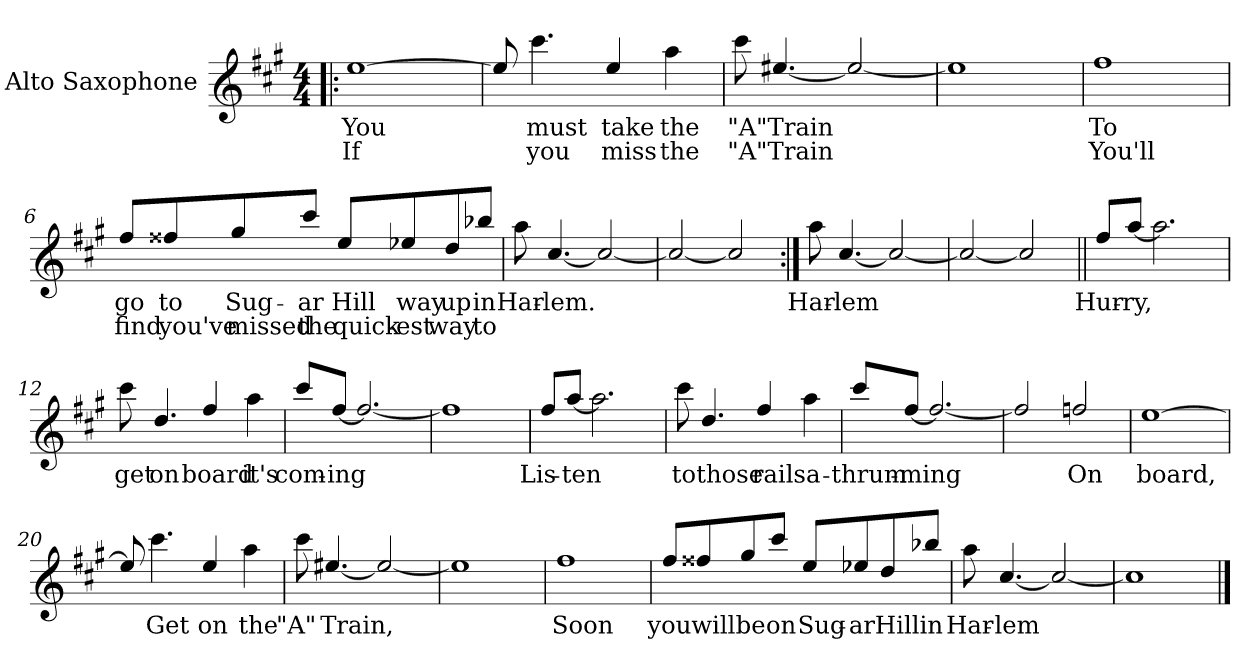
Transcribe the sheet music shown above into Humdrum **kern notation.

**kern	**text	**text
*part1	*part1	*part1
*staff1	*staff1	*staff1
*I"Alto Saxophone	*	*
*I'A Sax	*	*
*clefG2	*	*
*ITrd5c9	*	*
*k[]	*	*
*C:	*	*
*M4/4	*	*
=1!|:	=1!|:	=1!|:
[1g	-You	-If
=2	=2	=2
8g/]	.	.
4.ee\	-must	-you
4g/	-take	-miss
4cc\	-the	-the
=3	=3	=3
8ee\	-"A"	-"A"
[4.g#X/	-Train	-Train
2g#/_	.	.
=4	=4	=4
1g#]	.	.
!!LO:LB:g=z
=5	=5	=5
1a	-To	-You'll
=6	=6	=6
8a/L	-go	-find
8a#X/	-to	-you've
8b/	-Sug-	-missed
8ee/J	-ar	-the
8g/L	-Hill	-quick-
8g-X/	-way	-est
8f/	-up	-way
8dd-X/J	-in	-to
=7	=7	=7
8cc\	-Har-	.
[4.e/	-lem.	.
2e/_	.	.
=8	=8	=8
2e/_	.	.
2e/]	.	.
!!LO:LB:g=z
=9:|!	=9:|!	=9:|!
8cc\	-Har-	.
[4.e/	-lem	.
2e/_	.	.
=10	=10	=10
2e/_	.	.
2e/]	.	.
!!LO:LB:g=z
=11||	=11||	=11||
8a/L	-Hur-	.
[8cc/J	-ry,	.
2.cc\]	.	.
=12	=12	=12
8ee\	-get	.
4.f/	-on	.
4a/	-board	.
4cc\	-it's	.
=13	=13	=13
8ee/L	-com-	.
[8a/J	-ing	.
2.a/_	.	.
=14	=14	=14
1a]	.	.
!!LO:LB:g=z
=15	=15	=15
8a/L	-Lis-	.
[8cc/J	-ten	.
2.cc\]	.	.
=16	=16	=16
8ee\	-to	.
4.f/	-those	.
4a/	-rails	.
4cc\	-a-	.
=17	=17	=17
8ee/L	-thrum-	.
[8a/J	-ming	.
2.a/_	.	.
=18	=18	=18
2a/]	.	.
2a-X/	-On	.
!!LO:LB:g=z
=19	=19	=19
[1g	-board,	.
=20	=20	=20
8g/]	.	.
4.ee\	-Get	.
4g/	-on	.
4cc\	-the	.
=21	=21	=21
8ee\	-"A"	.
[4.g#X/	-Train,	.
2g#/_	.	.
=22	=22	=22
1g#]	.	.
=23	=23	=23
1a	-Soon	.
!!LO:LB:g=z
=24	=24	=24
8a/L	-you	.
8a#X/	-will	.
8b/	-be	.
8ee/J	-on	.
8g/L	-Sug-	.
8g-X/	-ar	.
8f/	-Hill	.
8dd-X/J	-in	.
=25	=25	=25
8cc\	-Har-	.
[4.e/	-lem	.
2e/_	.	.
=26	=26	=26
1e]	.	.
==	==	==
*-	*-	*-
